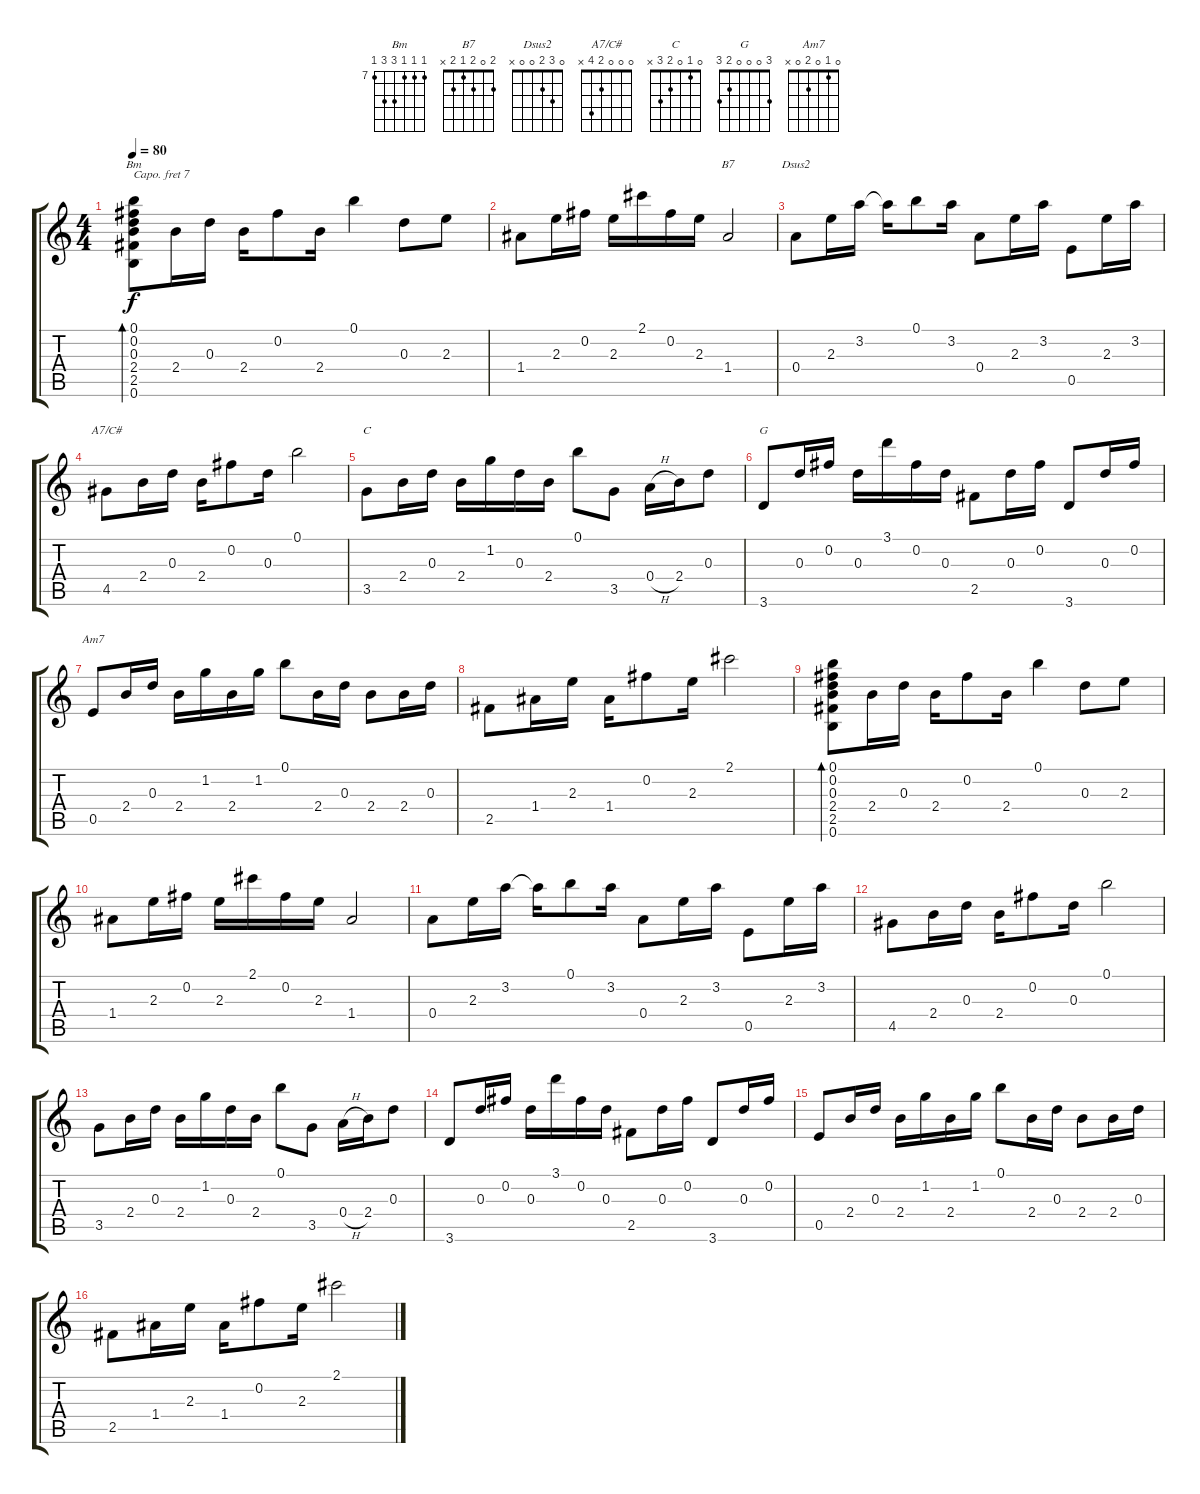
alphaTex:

\track "" {instrument acousticguitarsteel}
\staff {score tabs}
\capo 7
\tuning (E4 B3 G3 D3 A2 E2) {hide}
\chord ("Bm" 7 7 7 9 9 7) {firstfret 7}
\chord ("B7" 2 0 2 1 2 x)
\chord ("Dsus2" 0 3 2 0 0 x)
\chord ("A7/C#" 0 0 0 2 4 x)
\chord ("C" 0 1 0 2 3 x)
\chord ("G" 3 0 0 0 2 3)
\chord ("Am7" 0 1 0 2 0 x)
\ts (4 4)
\tempo 80
\clef g2
\ks c
(0.1 0.2 0.3 2.4 2.5 0.6).8{bd 120 ch "Bm" dy f instrument acousticguitarsteel} 2.4.16 0.3.16 2.4.16 0.2.8 2.4.16 0.1.4 0.3.8 2.3.8 |
1.4.8 2.3.16 0.2.16 2.3.16 2.1.16 0.2.16 2.3.16 1.4.2{ch "B7"} |
0.4.8{ch "Dsus2"} 2.3.16 3.2.16 3.2{t}.16 0.1.8 3.2.16 0.4.8 2.3.16 3.2.16 0.5.8 2.3.16 3.2.16 |
4.5.8{ch "A7/C#"} 2.4.16 0.3.16 2.4.16 0.2.8 0.3.16 0.1.2 |
3.5.8{ch "C"} 2.4.16 0.3.16 2.4.16 1.2.16 0.3.16 2.4.16 0.1.8 3.5.8 0.4{h}.16 2.4.16 0.3.8 |
3.6.8{ch "G"} 0.3.16 0.2.16 0.3.16 3.1.16 0.2.16 0.3.16 2.5.8 0.3.16 0.2.16 3.6.8 0.3.16 0.2.16 |
0.5.8{ch "Am7"} 2.4.16 0.3.16 2.4.16 1.2.16 2.4.16 1.2.16 0.1.8 2.4.16 0.3.16 2.4.8 2.4.16 0.3.16 |
2.5.8 1.4.16 2.3.16 1.4.16 0.2.8 2.3.16 2.1.2 |
(0.1 0.2 0.3 2.4 2.5 0.6).8{bd 120} 2.4.16 0.3.16 2.4.16 0.2.8 2.4.16 0.1.4 0.3.8 2.3.8 |
1.4.8 2.3.16 0.2.16 2.3.16 2.1.16 0.2.16 2.3.16 1.4.2 |
0.4.8 2.3.16 3.2.16 3.2{t}.16 0.1.8 3.2.16 0.4.8 2.3.16 3.2.16 0.5.8 2.3.16 3.2.16 |
4.5.8 2.4.16 0.3.16 2.4.16 0.2.8 0.3.16 0.1.2 |
3.5.8 2.4.16 0.3.16 2.4.16 1.2.16 0.3.16 2.4.16 0.1.8 3.5.8 0.4{h}.16 2.4.16 0.3.8 |
3.6.8 0.3.16 0.2.16 0.3.16 3.1.16 0.2.16 0.3.16 2.5.8 0.3.16 0.2.16 3.6.8 0.3.16 0.2.16 |
0.5.8 2.4.16 0.3.16 2.4.16 1.2.16 2.4.16 1.2.16 0.1.8 2.4.16 0.3.16 2.4.8 2.4.16 0.3.16 |
2.5.8 1.4.16 2.3.16 1.4.16 0.2.8 2.3.16 2.1.2
